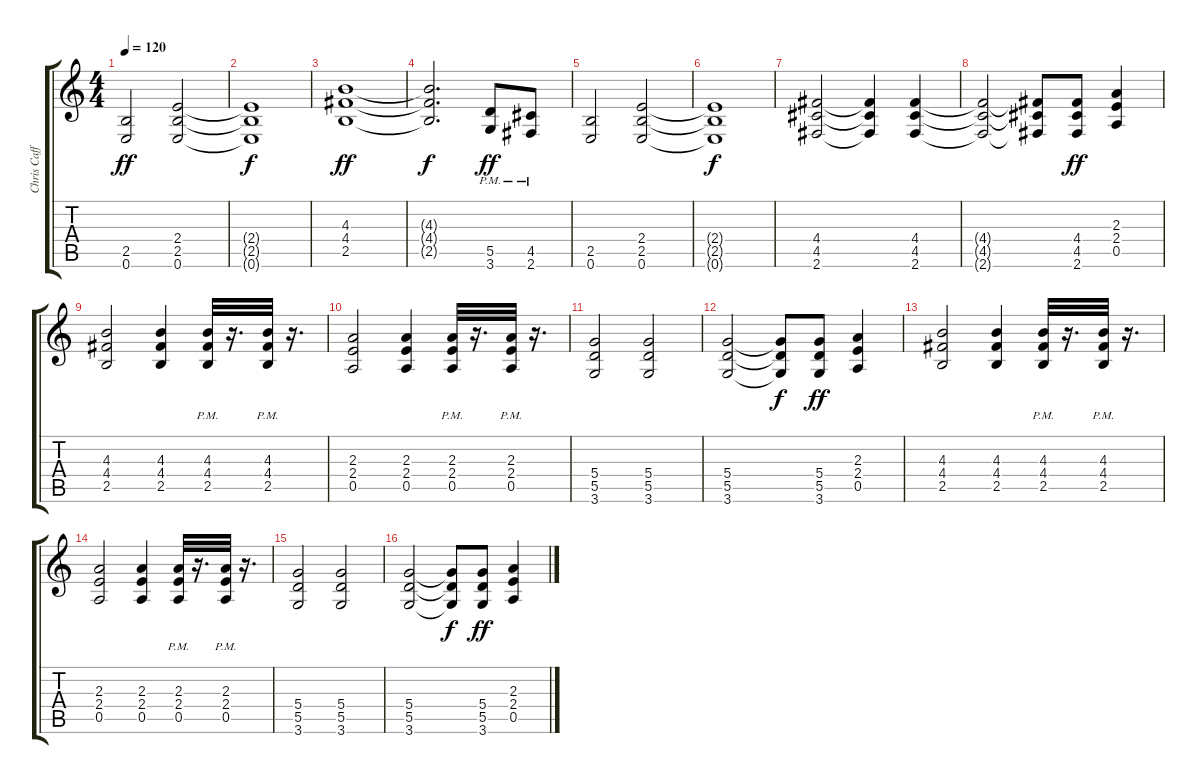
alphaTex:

\track ("Chris Caffery" "Chris Caff") {instrument distortionguitar}
\staff {score tabs}
\tuning (E4 B3 G3 D3 A2 E2) {hide}
\ts (4 4)
\tempo 120
\clef g2
\ks c
(2.5 0.6).2{dy ff} (2.4 2.5 0.6).2 |
(2.4{t} 2.5{t} 0.6{t}).1{dy f} |
(4.3 4.4 2.5).1{dy ff} |
(4.3{t} 4.4{t} 2.5{t}).2{d dy f} (5.5{pm} 3.6{pm}).8{dy ff} (4.5{pm} 2.6{pm}).8 |
(2.5 0.6).2 (2.4 2.5 0.6).2 |
(2.4{t} 2.5{t} 0.6{t}).1{dy f} |
(4.4 4.5 2.6).2 (4.4{t} 4.5{t} 2.6{t}).4 (4.4 4.5 2.6).4 |
(4.4{t} 4.5{t} 2.6{t}).2 (4.4{t} 4.5{t} 2.6{t}).8 (4.4 4.5 2.6).8{dy ff} (2.3 2.4 0.5).4 |
(4.3 4.4 2.5).2 (4.3 4.4 2.5).4 (4.3{pm} 4.4{pm} 2.5{pm}).32 r.16{d} (4.3{pm} 4.4{pm} 2.5{pm}).32 r.16{d} |
(2.3 2.4 0.5).2 (2.3 2.4 0.5).4 (2.3{pm} 2.4{pm} 0.5{pm}).32 r.16{d} (2.3{pm} 2.4{pm} 0.5{pm}).32 r.16{d} |
(5.4 5.5 3.6).2 (5.4 5.5 3.6).2 |
(5.4 5.5 3.6).2 (5.4{t} 5.5{t} 3.6{t}).8{dy f} (5.4 5.5 3.6).8{dy ff} (2.3 2.4 0.5).4 |
(4.3 4.4 2.5).2 (4.3 4.4 2.5).4 (4.3{pm} 4.4{pm} 2.5{pm}).32 r.16{d} (4.3{pm} 4.4{pm} 2.5{pm}).32 r.16{d} |
(2.3 2.4 0.5).2 (2.3 2.4 0.5).4 (2.3{pm} 2.4{pm} 0.5{pm}).32 r.16{d} (2.3{pm} 2.4{pm} 0.5{pm}).32 r.16{d} |
(5.4 5.5 3.6).2 (5.4 5.5 3.6).2 |
(5.4 5.5 3.6).2 (5.4{t} 5.5{t} 3.6{t}).8{dy f} (5.4 5.5 3.6).8{dy ff} (2.3 2.4 0.5).4
